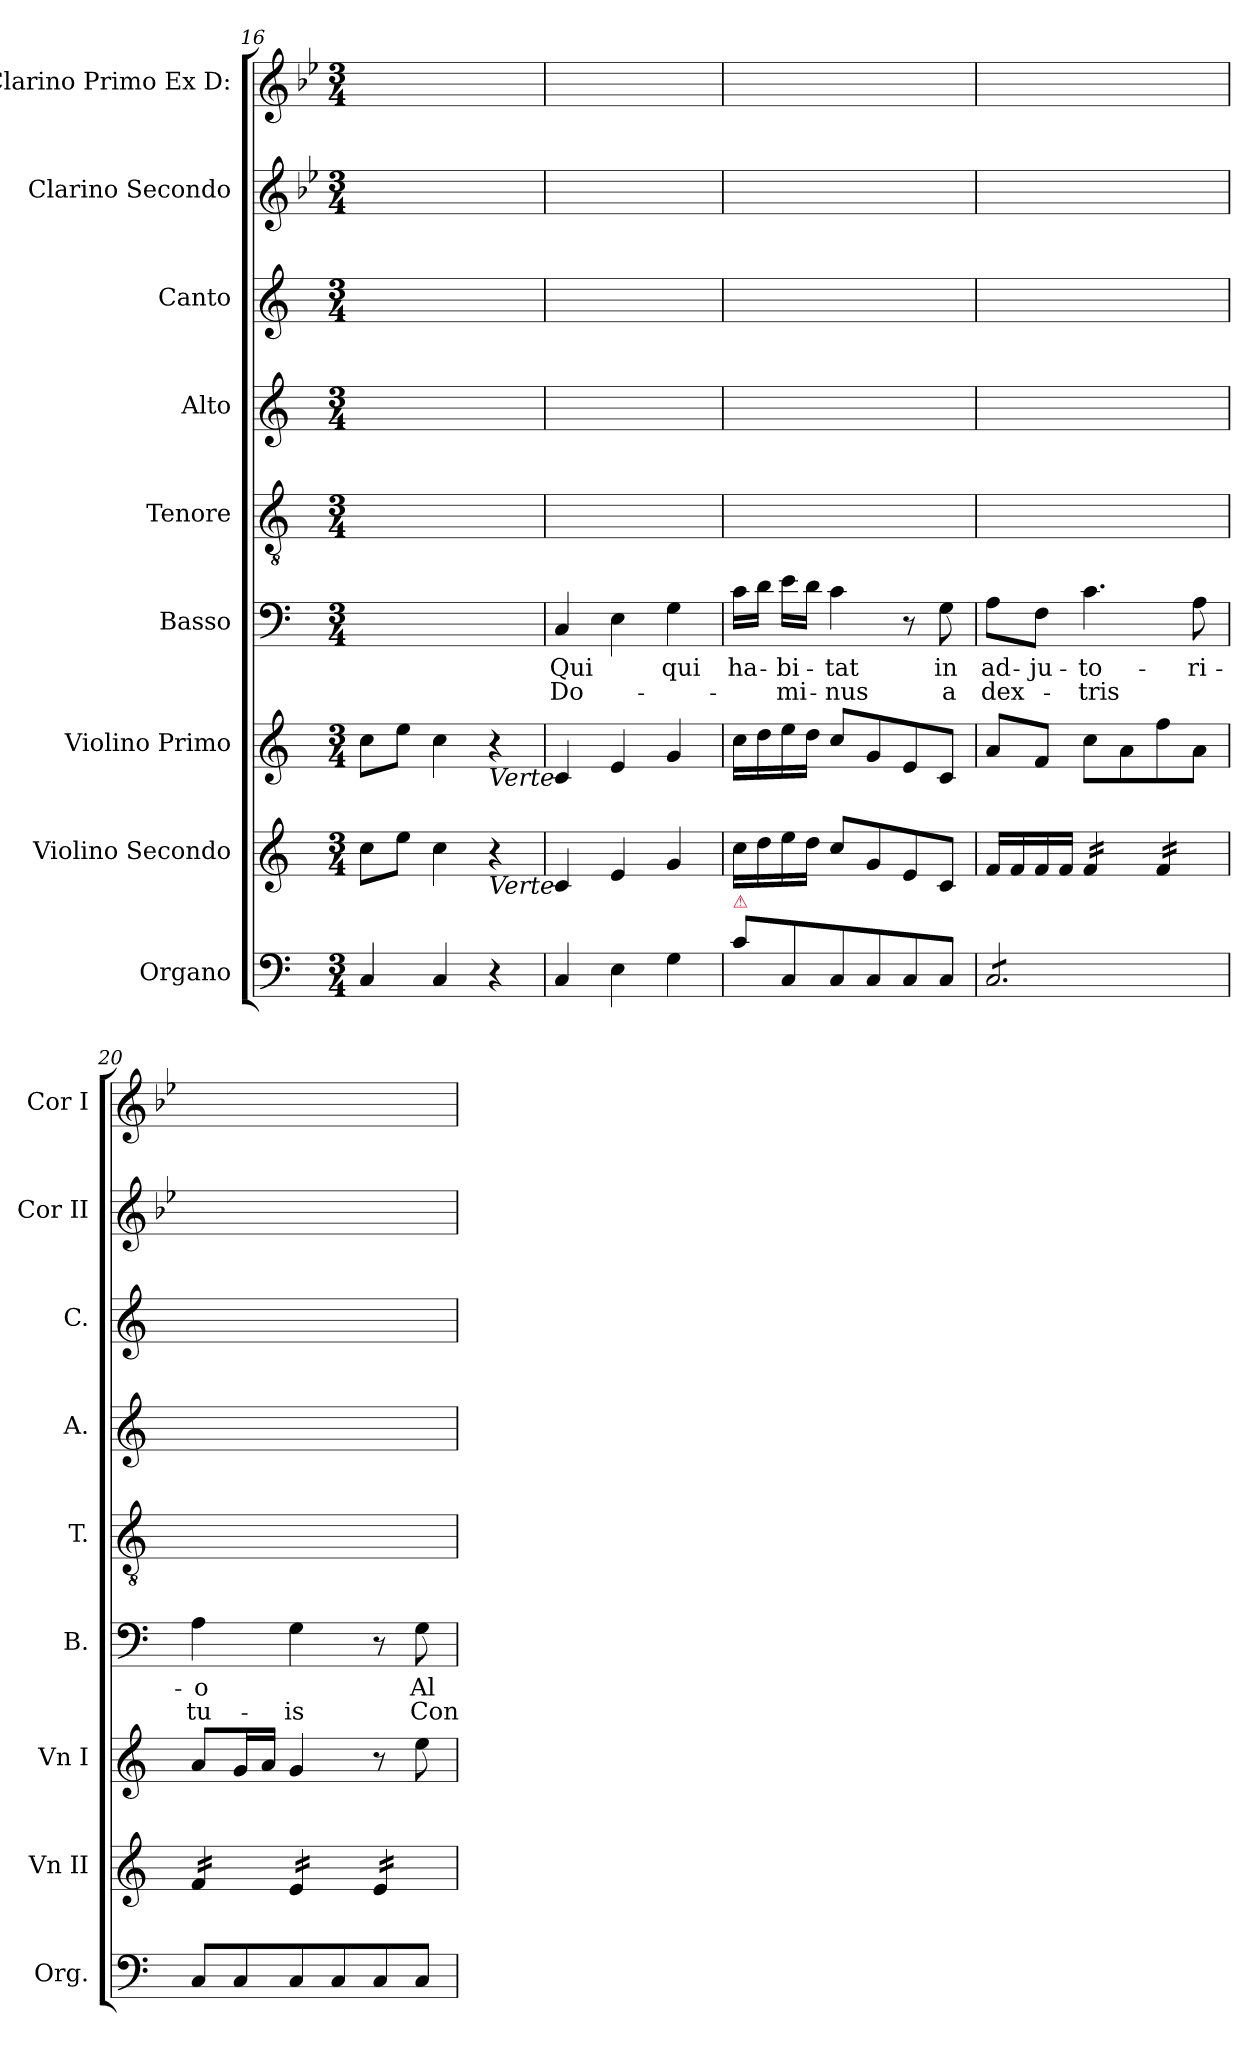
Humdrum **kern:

**kern	**dynam	**kern	**dynam	**kern	**dynam	**kern	**text	**text	**kern	**kern	**kern	**kern	**kern
*part9	*part9	*part8	*part8	*part7	*part7	*part6	*part6	*part6	*part5	*part4	*part3	*part2	*part1
*staff9	*staff9	*staff8	*staff8	*staff7	*staff7	*staff6	*staff6	*staff6	*staff5	*staff4	*staff3	*staff2	*staff1
*I"Organo	*	*I"Violino Secondo	*	*I"Violino Primo	*	*I"Basso	*	*	*I"Tenore	*I"Alto	*I"Canto	*I"Clarino Secondo	*I"Clarino Primo Ex D:
*I'Org.	*	*I'Vn II	*	*I'Vn I	*	*I'B.	*	*	*I'T.	*I'A.	*I'C.	*I'Cor II	*I'Cor I
*clefF4	*	*clefG2	*	*clefG2	*	*clefF4	*	*	*clefGv2	*clefG2	*clefG2	*clefG2	*clefG2
*	*	*	*	*	*	*	*	*	*	*	*	*ITrd-1c-2	*ITrd-1c-2
*k[]	*	*k[]	*	*k[]	*	*k[]	*	*	*k[]	*k[]	*k[]	*k[]	*k[]
*C:	*	*C:	*	*C:	*	*C:	*	*	*C:	*C:	*C:	*C:	*C:
*M3/4	*	*M3/4	*	*M3/4	*	*M3/4	*	*	*M3/4	*M3/4	*M3/4	*M3/4	*M3/4
=16	=16	=16	=16	=16	=16	=16	=16	=16	=16	=16	=16	=16	=16
4C/	.	8cc\L	.	8cc\L	.	2.ryy	.	.	2.ryy	2.ryy	2.ryy	2.ryy	2.ryy
.	.	8ee\J	.	8ee\J	.	.	.	.	.	.	.	.	.
4C/	.	4cc\	.	4cc\	.	.	.	.	.	.	.	.	.
!	!	!	!	!LO:TX:b:i:t=Verte	!	!	!	!	!	!	!	!	!
!	!	!LO:TX:b:i:t=Verte	!	!	!	!	!	!	!	!	!	!	!
4r	.	4r	.	4r	.	.	.	.	.	.	.	.	.
=17	=17	=17	=17	=17	=17	=17	=17	=17	=17	=17	=17	=17	=17
!	!LO:DY:a:rj	!	!LO:DY:a	!	!LO:DY:a:rj	!	!	!	!	!	!	!	!
4C/	pio&colon;	4c/	p&colon;	4c/	p&colon;	4C/	Qui	Do-	2.ryy	2.ryy	2.ryy	2.ryy	2.ryy
4E\	.	4e/	.	4e/	.	4E\	.	.	.	.	.	.	.
4G\	.	4g/	.	4g/	.	4G\	qui	.	.	.	.	.	.
=18	=18	=18	=18	=18	=18	=18	=18	=18	=18	=18	=18	=18	=18
!LO:TX:a:color=crimson:t=⚠	!	!	!	!	!	!	!	!	!	!	!	!	!
8c\L	.	16cc\LL	.	16cc\LL	.	16c\LL	ha-	.	2.ryy	2.ryy	2.ryy	2.ryy	2.ryy
.	.	16dd\	.	16dd\	.	16d\JJ	.	.	.	.	.	.	.
8C/	.	16ee\	.	16ee\	.	16e\LL	-bi-	-mi-	.	.	.	.	.
.	.	16dd\JJ	.	16dd\JJ	.	16d\JJ	.	.	.	.	.	.	.
8C\	.	8cc/L	.	8cc/L	.	4c\	-tat	-nus	.	.	.	.	.
8C/	.	8g/	.	8g/	.	.	.	.	.	.	.	.	.
8C/	.	8e/	.	8e/	.	8r	.	.	.	.	.	.	.
8C/J	.	8c/J	.	8c/J	.	8G\	in	a	.	.	.	.	.
=19	=19	=19	=19	=19	=19	=19	=19	=19	=19	=19	=19	=19	=19
*tremolo	*	*	*	*	*	*	*	*	*	*	*	*	*
8C/L	.	16f/LL	.	8a/L	.	8A\L	ad-	dex-	2.ryy	2.ryy	2.ryy	2.ryy	2.ryy
.	.	16f/	.	.	.	.	.	.	.	.	.	.	.
8C/	.	16f/	.	8f/J	.	8F\J	-ju-	.	.	.	.	.	.
.	.	16f/JJ	.	.	.	.	.	.	.	.	.	.	.
*	*	*tremolo	*	*	*	*	*	*	*	*	*	*	*
8C/	.	16f/LL	.	8cc\L	.	4.c\	-to-	-tris	.	.	.	.	.
.	.	16f/	.	.	.	.	.	.	.	.	.	.	.
8C/	.	16f/	.	8a\	.	.	.	.	.	.	.	.	.
.	.	16f/JJ	.	.	.	.	.	.	.	.	.	.	.
8C/	.	16f/LL	.	8ff\	.	.	.	.	.	.	.	.	.
.	.	16f/	.	.	.	.	.	.	.	.	.	.	.
8C/J	.	16f/	.	8a\J	.	8A\	-ri-	.	.	.	.	.	.
*Xtremolo	*	*	*	*	*	*	*	*	*	*	*	*	*
.	.	16f/JJ	.	.	.	.	.	.	.	.	.	.	.
=20	=20	=20	=20	=20	=20	=20	=20	=20	=20	=20	=20	=20	=20
8C/L	.	16f/LL	.	8a/L	.	4A\	-o	tu-	2.ryy	2.ryy	2.ryy	2.ryy	2.ryy
.	.	16f/	.	.	.	.	.	.	.	.	.	.	.
8C/	.	16f/	.	16g/L	.	.	.	.	.	.	.	.	.
.	.	16f/JJ	.	16a/JJ	.	.	.	.	.	.	.	.	.
8C/	.	16e/LL	.	4g/	.	4G\	.	-is	.	.	.	.	.
.	.	16e/	.	.	.	.	.	.	.	.	.	.	.
8C/	.	16e/	.	.	.	.	.	.	.	.	.	.	.
.	.	16e/JJ	.	.	.	.	.	.	.	.	.	.	.
8C/	.	16e/LL	.	8r	.	8r	.	.	.	.	.	.	.
.	.	16e/	.	.	.	.	.	.	.	.	.	.	.
8C/J	.	16e/	.	8ee\	.	8G\	Al-	Con-	.	.	.	.	.
.	.	16e/JJ	.	.	.	.	.	.	.	.	.	.	.
*	*	*Xtremolo	*	*	*	*	*	*	*	*	*	*	*
=	=	=	=	=	=	=	=	=	=	=	=	=	=
*-	*-	*-	*-	*-	*-	*-	*-	*-	*-	*-	*-	*-	*-
